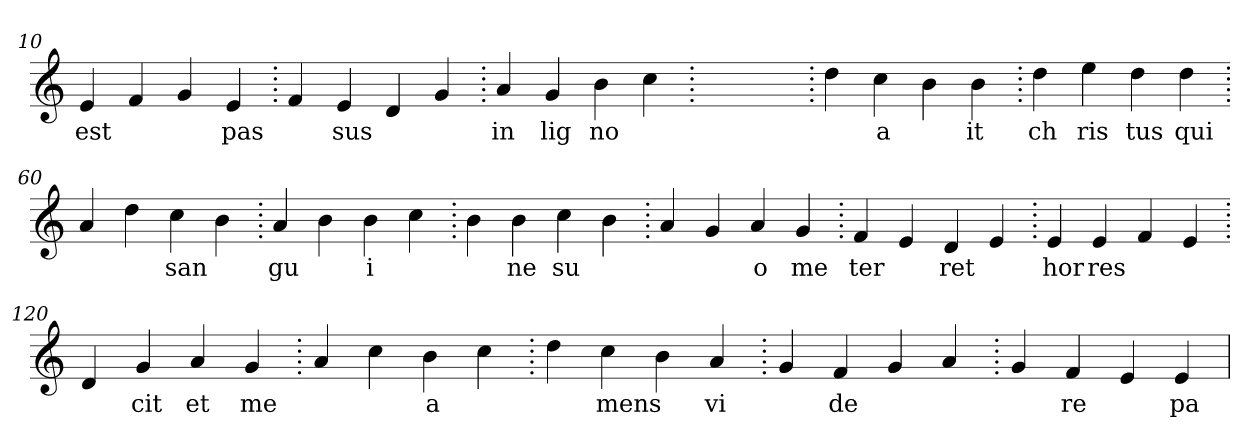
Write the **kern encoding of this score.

**kern	**text
*part1	*part1
*staff1	*staff1
*clefG2	*
=10.	=10.
4e	est
4f	.
4g	.
4e	pas
=20.	=20.
4f	.
4e	sus
4d	.
4g	.
=30.	=30.
4a	in
4g	lig
4b	no
4cc	.
=40.	=40.
1ryy	.
=40.	=40.
4dd	.
4cc	a
4b	.
4b	it
=50.	=50.
4dd	ch
4ee	ris
4dd	tus
4dd	qui
=60.	=60.
4a	.
4dd	.
4cc	san
4b	.
=70.	=70.
4a	gu
4b	.
4b	i
4cc	.
=80.	=80.
4b	.
4b	ne
4cc	su
4b	.
=90.	=90.
4a	.
4g	.
4a	o
4g	me
=100.	=100.
4f	ter
4e	.
4d	ret
4e	.
=110.	=110.
4e	hor
4e	res
4f	.
4e	.
=120.	=120.
4d	.
4g	cit
4a	et
4g	me
=130.	=130.
4a	.
4cc	.
4b	a
4cc	.
=140.	=140.
4dd	.
4cc	mens
4b	.
4a	vi
=150.	=150.
4g	.
4f	de
4g	.
4a	.
=160.	=160.
4g	.
4f	re
4e	.
4e	pa
=	=
*-	*-
